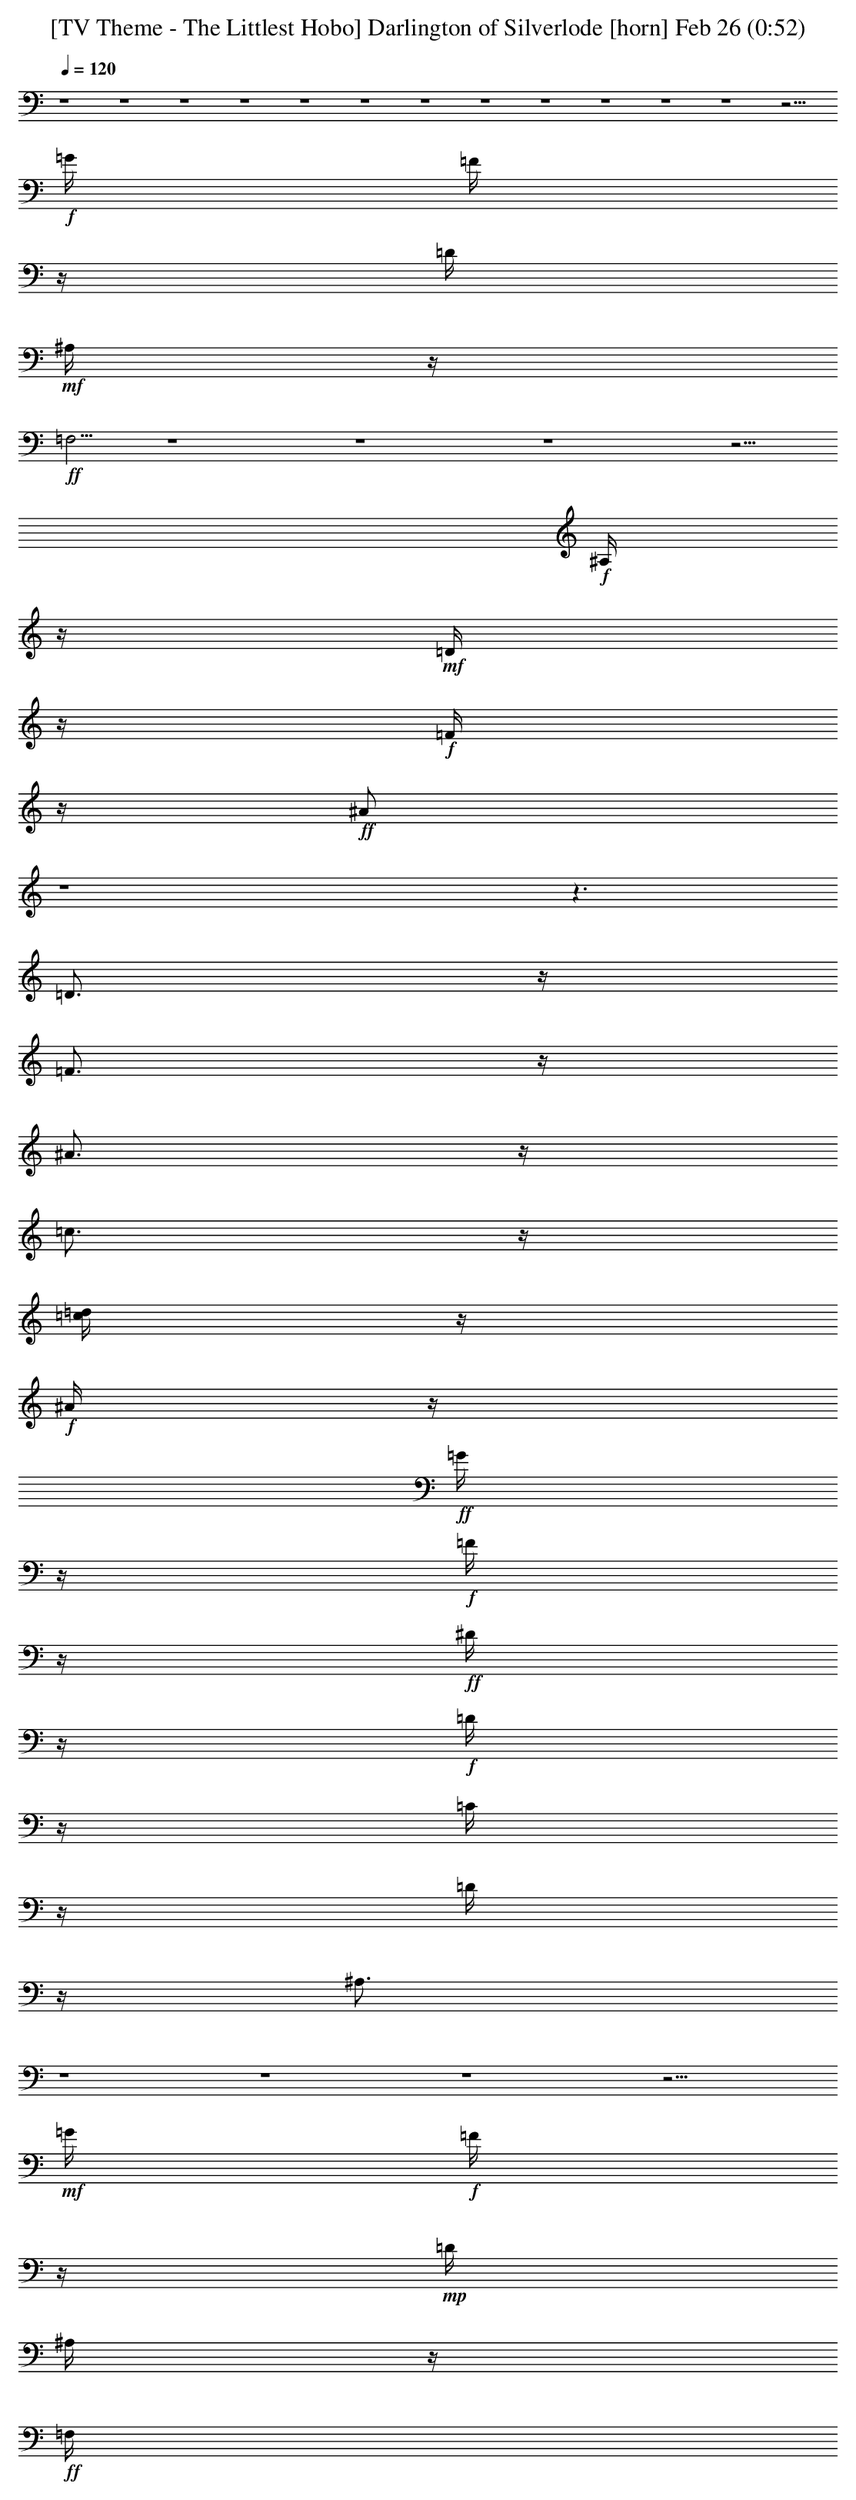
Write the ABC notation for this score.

X:1
T: [TV Theme - The Littlest Hobo] Darlington of Silverlode [horn] Feb 26 (0:52)
L: 1/4
K: C
Q: 1/4=120
z4 z4 z4 z4 z4 z4 z4 z4 z4 z4 z4 z4 z15/4
+f+ =G/4
=F/4
z/4
=D/4
+mf+ ^A,/4
z/4
+ff+ =F,5/4
z4 z4 z4 z5/4
+f+ ^A,/4
z/4
+mf+ =D/4
z/4
+f+ =F/4
z/4
+ff+ ^A/2
z4 z3/2
=D3/4
z/4
=F3/4
z/4
^A3/4
z/4
=c3/4
z/4
[=c/4=d/4]
z/4
+f+ ^A/4
z/4
+ff+ =G/4
z/4
+f+ =F/4
z/4
+ff+ ^D/4
z/4
+f+ =D/4
z/4
=C/4
z/4
=D/4
z/4
^A,3/4
z4 z4 z4 z15/4
+mf+ =G/4
+f+ =F/4
z/4
+mp+ =D/4
^A,/4
z/4
+ff+ =F,/4
